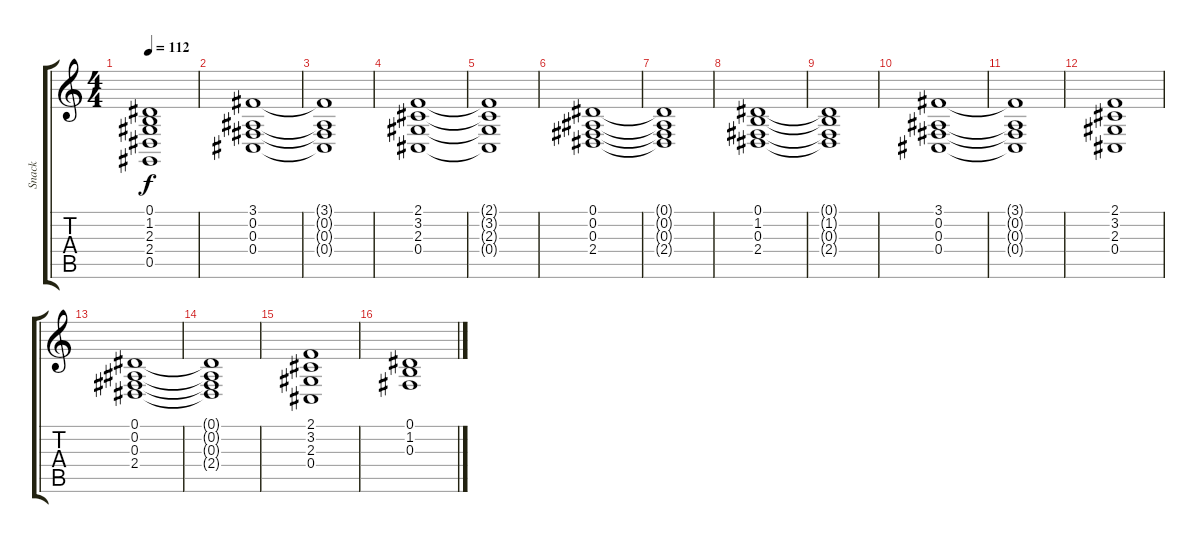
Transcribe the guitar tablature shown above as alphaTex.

\track ("Snack" "Snack") {instrument drawbarorgan}
\staff {score tabs}
\tuning (Eb4 Bb3 Gb3 Db3 Ab2 Eb2) {hide}
\ts (4 4)
\tempo 112
\clef g2
\ks c
(0.1{t} 1.2{t} 2.3{t} 2.4{t} 0.5{t}).1{dy f} |
(3.1 0.2 0.3 0.4).1 |
(3.1{t} 0.2{t} 0.3{t} 0.4{t}).1 |
(2.1 3.2 2.3 0.4).1 |
(2.1{t} 3.2{t} 2.3{t} 0.4{t}).1 |
(0.1 0.2 0.3 2.4).1 |
(0.1{t} 0.2{t} 0.3{t} 2.4{t}).1 |
(0.1 1.2 0.3 2.4).1 |
(0.1{t} 1.2{t} 0.3{t} 2.4{t}).1 |
(3.1 0.2 0.3 0.4).1 |
(3.1{t} 0.2{t} 0.3{t} 0.4{t}).1 |
(2.1 3.2 2.3 0.4).1 |
(0.1 0.2 0.3 2.4).1 |
(0.1{t} 0.2{t} 0.3{t} 2.4{t}).1 |
(2.1 3.2 2.3 0.4).1 |
(0.1 1.2 0.3).1
